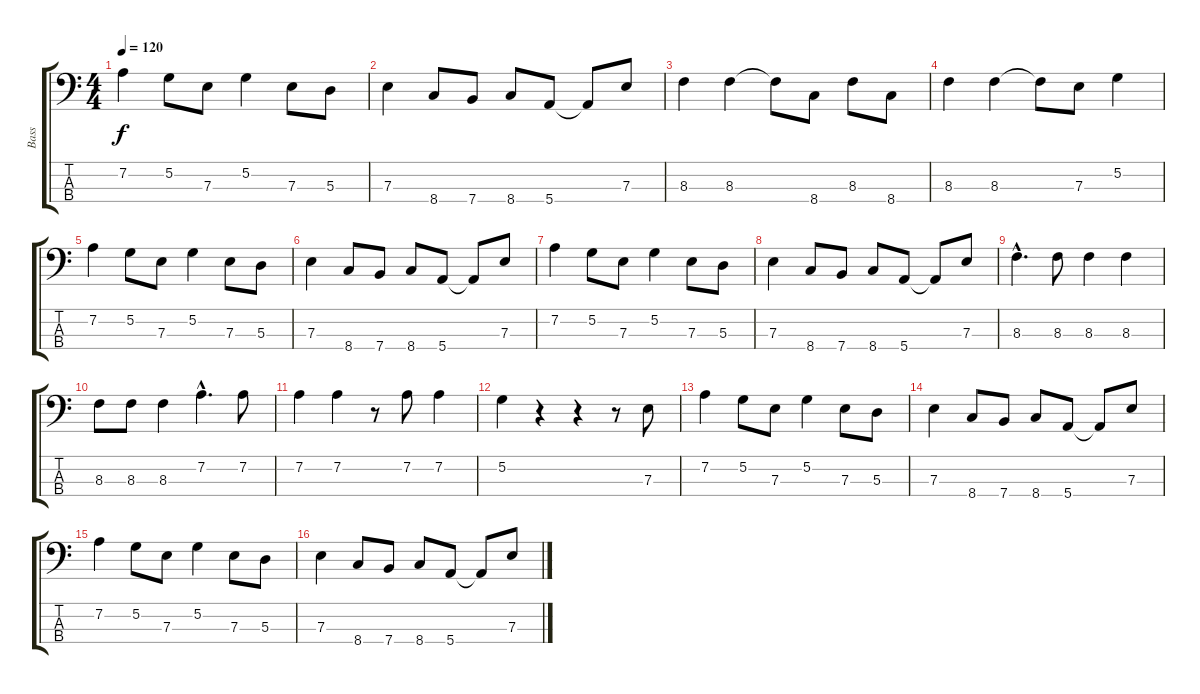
\track ("Bass" "Bass") {instrument electricbassfinger}
\staff {score tabs}
\tuning (G2 D2 A1 E1) {hide}
\ts (4 4)
\tempo 120
\clef f4
\ks aminor
7.2.4{dy f} 5.2.8 7.3.8 5.2.4 7.3.8 5.3.8 |
7.3.4 8.4.8 7.4.8 8.4.8 5.4.8 5.4{t}.8 7.3.8 |
8.3.4 8.3.4 8.3{t}.8 8.4.8 8.3.8 8.4.8 |
8.3.4 8.3.4 8.3{t}.8 7.3.8 5.2.4 |
7.2.4 5.2.8 7.3.8 5.2.4 7.3.8 5.3.8 |
7.3.4 8.4.8 7.4.8 8.4.8 5.4.8 5.4{t}.8 7.3.8 |
7.2.4 5.2.8 7.3.8 5.2.4 7.3.8 5.3.8 |
7.3.4 8.4.8 7.4.8 8.4.8 5.4.8 5.4{t}.8 7.3.8 |
8.3{hac}.4{d} 8.3.8 8.3.4 8.3.4 |
8.3.8 8.3.8 8.3.4 7.2{hac}.4{d} 7.2.8 |
7.2.4 7.2.4 r.8 7.2.8 7.2.4 |
5.2.4 r.4 r.4 r.8 7.3.8 |
7.2.4 5.2.8 7.3.8 5.2.4 7.3.8 5.3.8 |
7.3.4 8.4.8 7.4.8 8.4.8 5.4.8 5.4{t}.8 7.3.8 |
7.2.4 5.2.8 7.3.8 5.2.4 7.3.8 5.3.8 |
7.3.4 8.4.8 7.4.8 8.4.8 5.4.8 5.4{t}.8 7.3.8
